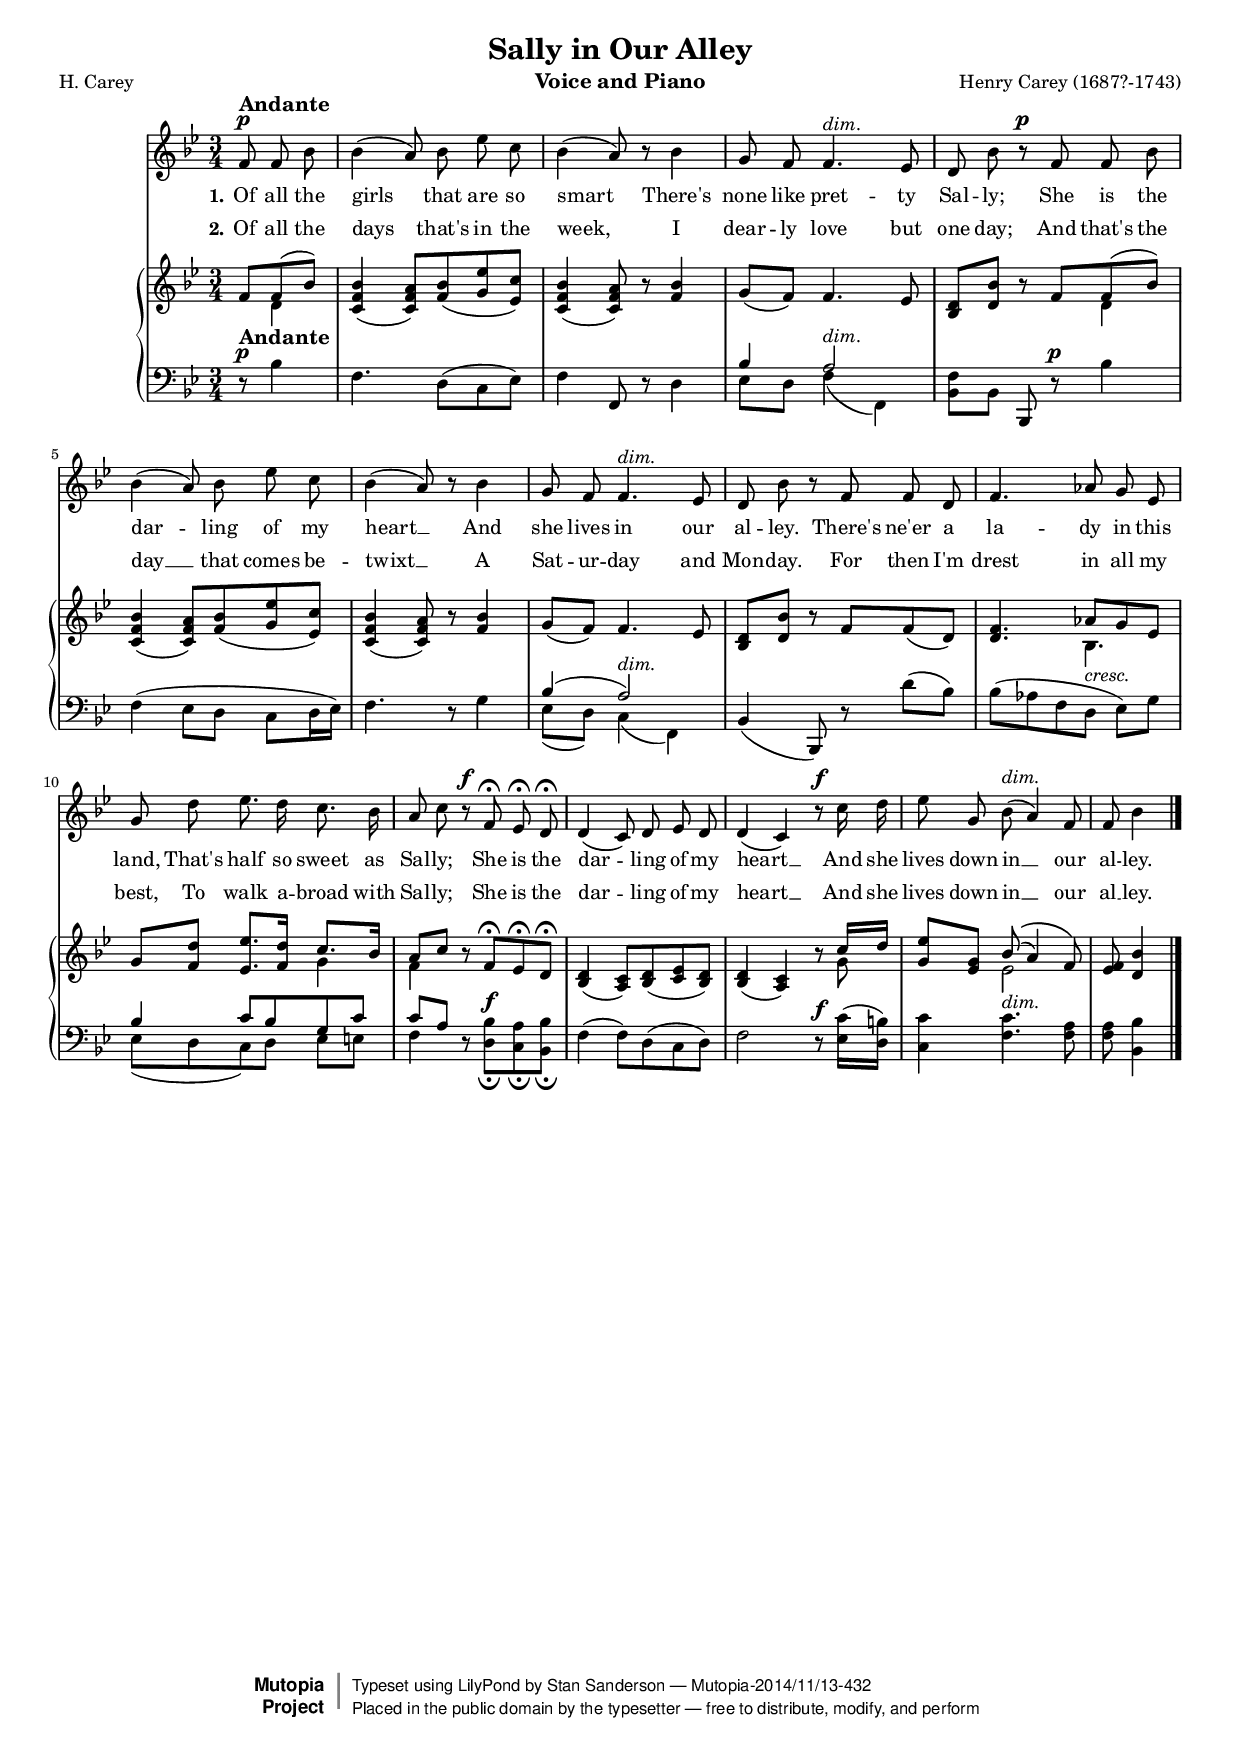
\version "2.18.2"

\include "english.ly"
#(set-global-staff-size 16)

\header {
  title = "Sally in Our Alley"
  composer = "Henry Carey (1687?-1743)"
  poet = "H. Carey"
  instrument = "Voice and Piano"
  opus = ""
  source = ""
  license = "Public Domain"
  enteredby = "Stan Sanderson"
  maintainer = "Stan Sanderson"
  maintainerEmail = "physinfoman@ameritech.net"

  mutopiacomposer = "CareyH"
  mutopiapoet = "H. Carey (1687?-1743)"
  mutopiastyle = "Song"
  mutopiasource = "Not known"

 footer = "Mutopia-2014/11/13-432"
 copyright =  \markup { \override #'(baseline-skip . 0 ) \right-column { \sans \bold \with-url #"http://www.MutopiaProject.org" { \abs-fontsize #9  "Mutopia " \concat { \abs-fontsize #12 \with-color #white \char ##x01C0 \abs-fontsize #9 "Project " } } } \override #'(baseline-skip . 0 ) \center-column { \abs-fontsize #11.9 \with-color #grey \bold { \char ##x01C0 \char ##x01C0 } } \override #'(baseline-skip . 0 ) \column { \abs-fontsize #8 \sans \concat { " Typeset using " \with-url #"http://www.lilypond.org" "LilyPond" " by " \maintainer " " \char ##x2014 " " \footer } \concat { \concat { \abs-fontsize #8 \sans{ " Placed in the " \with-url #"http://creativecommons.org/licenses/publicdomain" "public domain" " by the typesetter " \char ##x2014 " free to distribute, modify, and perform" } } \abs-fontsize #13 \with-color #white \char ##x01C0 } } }
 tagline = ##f
}

dim = \markup { \italic "dim." }

melody = \relative c' {
	\key bf\major \time 3/4 \partial 4.
	f8^\p^\markup {\bold \large "Andante"} f bf
	bf4( a8) bf ef c | bf4( a8) r bf4 | g8 f f4.^\dim ef8 |
		d bf' r^\p f f bf |
	bf4( a8) bf ef c | bf4( a8) r bf4 | g8 f f4.^\dim ef8 |
		d8 bf' r f f d |
	f4. af8 g ef | g d' ef8. d16 c8. bf16 | a8 c r^\f f,\fermata ef\fermata d\fermata |
	d4( c8) d ef d | d4( c) r8^\f c'16 d | ef8 g, bf(^\dim a4) f8 |
	f8 bf4 \bar "|."
}


textA = \lyricmode {
	Of all the girls that are so smart There's none like pret -- ty Sal -- ly;
	She is the dar -- ling of my heart __ And she lives in our al -- ley.
	There's ne'er a la -- dy in this land, That's half so sweet as Sal -- ly;
	She is the dar -- ling of my heart __ And she lives down in __ our al -- ley.
}

textB = \lyricmode {
	Of all the days that's in the week, I dear -- ly love but one day;
	And that's the day __ that comes be -- twixt __
	A Sat -- ur -- day and Mon -- day.
	For then I'm drest in all my best, To walk a -- broad with Sal -- ly;
	She is the dar -- ling of my heart __ And she lives down in __ our al __ ley.
}


upper = \relative c' {
	\key bf\major \time 3/4 \partial 4.
	<<{f8 f( bf)}\\{ s8 d,4}>> <c f bf>4( <c f a>8) <f bf>( <g ef'> <ef c'>) |
		<c f bf>4( <c f a>8) r <f bf>4 | g8( f) f4. ef8 |
		<bf d> <d bf'> r <<{f8 f( bf)}\\{ s8 d,4}>> |
	<c f bf>4( <c f a>8) <f bf>( <g ef'> <ef c'>) |
		<c f bf>4( <c f a>8) r <f bf>4 | g8( f) f4. ef8 |
		<bf d> <d bf'> r f f( d) |
	<d f>4. <<{af'8 g ef}\\{bf4.}>> | g'8 <f d'> <ef ef'>8. <f d'>16 <<{c'8. bf16}\\{g4}>> |
		<<{a8[ c]}\\{f,4}>> r8 f\fermata[ ef\fermata d\fermata] |
	<d bf>4( <c a>8) <d bf>( <ef c> <d bf>) | <d bf>4( <c a>) r8 <<{c'16 d}\\{g,8}>> |
		<g ef'>8 <g ef> <<{bf8(\( a4) f8\)}\\{ef2}>> | <ef f>8 <d bf'>4
	
}

lower = \relative c' {
	\key bf\major \time 3/4 \partial 4.
	r8^\p^\markup {\bold \large "Andante" } bf4
	f4. d8([ c ef)] | f4 f,8 r d'4 | <<{bf'4 a2^\dim}\\
		{ef8 d f4( f,)}>> | <bf f'>8[ bf] bf, r^\p bf''4 |
	f4( ef8[ d] c[ d16 ef)] | f4. r8 g4 | <<{bf4( a2)^\dim}\\
		{ef8( d) c4( f,)}>> | bf4( bf,8) r d''( bf) |
	bf([ af f d^\markup { \italic "cresc." }] ef) g | <<{bf4 c8 bf g c}\\{ef,8([ d c) d] ef e}>> |
		<<{c'8[ a]}\\{f4}>> r8 <d bf'>^\f_\fermata[ <c a'>_\fermata <bf bf'>_\fermata] |
	f'4( f8) d( c d) | f2 r8^\f <ef c'>16( <d b'>) |
		<c c'>4 <f c'>4.^\dim <f a>8 | <f a>8 <bf bf,>4
}

\score {
  <<
    \new Voice = "mel" {
      \autoBeamOff
      \melody
    }
    \lyricsto mel  \new Lyrics  { \set stanza = "1." \textA }
    \lyricsto mel  \new Lyrics  { \set stanza = "2." \textB }

    \new PianoStaff <<
      \context Staff = "upper" \upper
      \context Staff = "lower" <<
        \clef bass
        \lower
      >>
    >>
  >>
  \layout {
    \context {
      \Lyrics
      % Some space before, between and after the lyrics
      \override VerticalAxisGroup.nonstaff-relatedstaff-spacing.minimum-distance = #6
      \override VerticalAxisGroup.nonstaff-nonstaff-spacing.minimum-distance = #4
      \override VerticalAxisGroup.nonstaff-unrelatedstaff-spacing.minimum-distance = #6
    }
  }

  \midi {
    \tempo 4 = 60
    }
}
